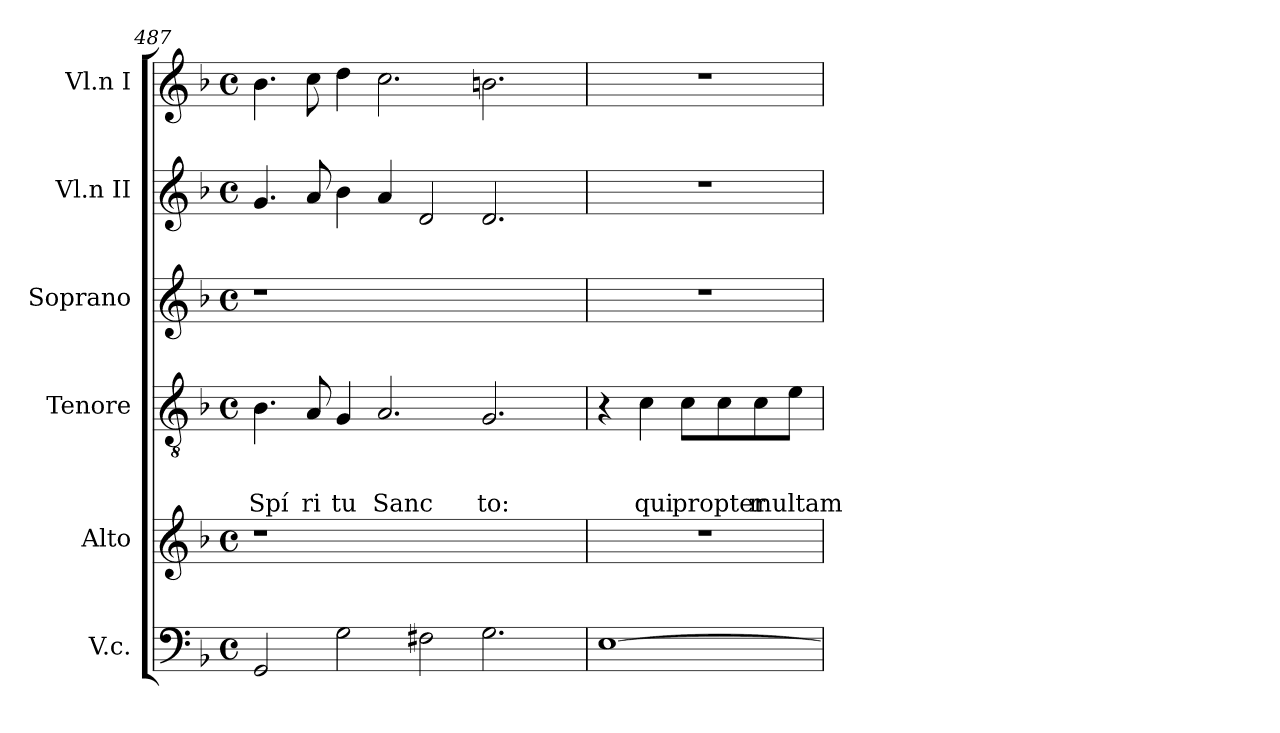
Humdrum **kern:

**kern	**kern	**kern	**text	**text	**text	**kern	**kern	**kern
*part6	*part5	*part4	*part4	*part4	*part4	*part3	*part2	*part1
*staff6	*staff5	*staff4	*staff4	*staff4	*staff4	*staff3	*staff2	*staff1
*I"V.c.	*I"Alto	*I"Tenore	*	*	*	*I"Soprano	*I"Vl.n II	*I"Vl.n I
*I'V.c.	*I'Alto	*I'Tenore	*	*	*	*I'Soprano	*I'Vl.n II	*I'Vl.n I
*clefF4	*clefG2	*clefGv2	*	*	*	*clefG2	*clefG2	*clefG2
*k[b-]	*k[b-]	*k[b-]	*	*	*	*k[b-]	*k[b-]	*k[b-]
*F:	*F:	*F:	*	*	*	*F:	*F:	*F:
*M4/4	*M4/4	*M4/4	*	*	*	*M4/4	*M4/4	*M4/4
*met(c)	*met(c)	*met(c)	*	*	*	*met(c)	*met(c)	*met(c)
=487	=487	=487	=487	=487	=487	=487	=487	=487
!	!	!	!	!	!LO:LY:b	!	!	!
2GG/	1r	4.B-\	.	.	Spí	1r	4.g/	4.b-\
!	!	!	!	!	!LO:LY:b	!	!	!
.	.	8A/	.	.	ri	.	8a/	8cc\
!	!	!	!	!	!LO:LY:b	!	!	!
2G\	.	4G/	.	.	tu	.	4b-\	4dd\
!	!	!	!	!	!LO:LY:b	!	!	!
.	.	2.A/	.	.	Sanc	.	4a/	2.cc\
2F#X\	1ryy	.	.	.	.	1ryy	2d/	.
!	!	!	!	!	!LO:LY:b	!	!	!
2.G\	.	2.G/	.	.	to:	.	2.d/	2.bn\
.	4ryy	.	.	.	.	4ryy	.	.
!!LO:PB:g=z
=488	=488	=488	=488	=488	=488	=488	=488	=488
[>1E	1r	4r	.	.	.	1r	1r	1r
!	!	!	!	!	!LO:LY:b	!	!	!
.	.	4c\	.	.	qui	.	.	.
!	!	!	!	!	!LO:LY:b	!	!	!
.	.	8c\L	.	.	propter	.	.	.
.	.	8c\	.	.	.	.	.	.
!	!	!	!	!	!LO:LY:b	!	!	!
.	.	8c\	.	.	multam	.	.	.
.	.	8e\J	.	.	.	.	.	.
=	=	=	=	=	=	=	=	=
*-	*-	*-	*-	*-	*-	*-	*-	*-
